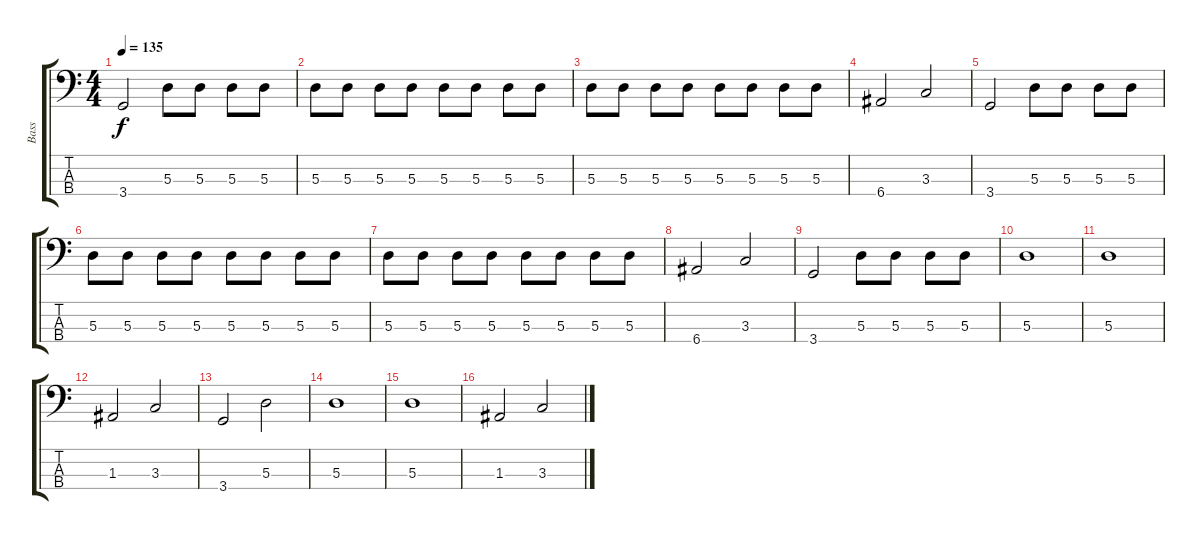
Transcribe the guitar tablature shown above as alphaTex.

\track ("Bass" "Bass") {instrument electricbassfinger}
\staff {score tabs}
\tuning (G2 D2 A1 E1) {hide}
\ts (4 4)
\tempo 135
\clef f4
\ks c
3.4.2{dy f} 5.3.8 5.3.8 5.3.8 5.3.8 |
5.3.8 5.3.8 5.3.8 5.3.8 5.3.8 5.3.8 5.3.8 5.3.8 |
5.3.8 5.3.8 5.3.8 5.3.8 5.3.8 5.3.8 5.3.8 5.3.8 |
6.4.2 3.3.2 |
3.4.2 5.3.8 5.3.8 5.3.8 5.3.8 |
5.3.8 5.3.8 5.3.8 5.3.8 5.3.8 5.3.8 5.3.8 5.3.8 |
5.3.8 5.3.8 5.3.8 5.3.8 5.3.8 5.3.8 5.3.8 5.3.8 |
6.4.2 3.3.2 |
3.4.2 5.3.8 5.3.8 5.3.8 5.3.8 |
5.3.1 |
5.3.1 |
1.3.2 3.3.2 |
3.4.2 5.3.2 |
5.3.1 |
5.3.1 |
1.3.2 3.3.2
